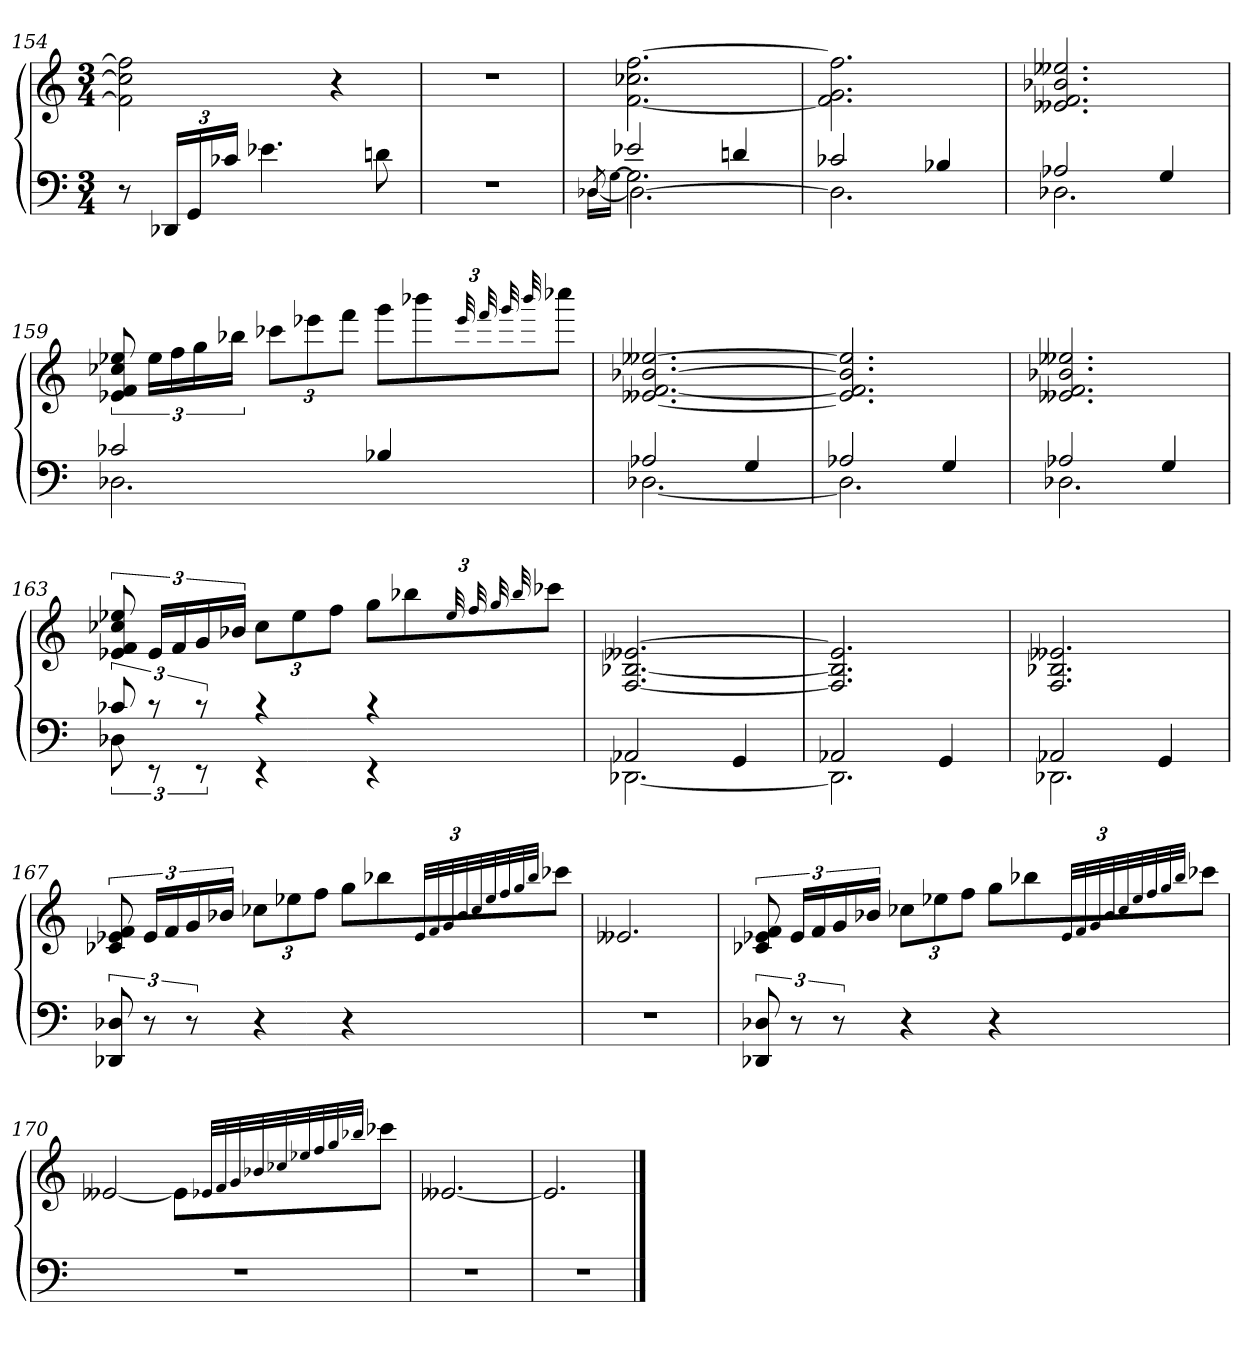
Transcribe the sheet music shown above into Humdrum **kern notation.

**kern	**kern
*part1	*part1
*staff2	*staff1
*clefF4	*clefG2
*k[]	*k[]
*M3/4	*M3/4
=154	=154
8r	2f] 2cc-] 2ff]
24DD-XLL	.
24GG	.
24c-XJJ	.
4.e-X	.
.	4r
8dn	.
=155	=155
2.r	2.r
=156	=156
*^	*
.	16qqD-X\LL	.
*	*^	*
.	[16qqG\JJ	[8qD-/	.
2e-X	2.G]	2.D-\_	[2.f 2.cc-X [2.ff
4dn	.	.	.
*	*v	*v	*
=157	=157	=157
2c-X	2.D-]	2.f] 2.g 2.ff]
4B-X	.	.
=158	=158	=158
2A-X	2.D-X	2.e--X 2.f 2.b-X 2.ee--X
4G	.	.
=159	=159	=159
2c-X	2.D-X	12e-X 12f 12cc-X 12ee-X
.	.	24ee-LL
.	.	24ff
.	.	24gg
.	.	24bb-XJJ
.	.	12ccc-XL
.	.	12eee-X
.	.	12fffJ
4B-X	.	12gggL
.	.	12bbb-X
.	.	32qqeee-/
.	.	32qqfff/
.	.	32qqggg/
.	.	32qqbbb-/
.	.	12cccc-XJ
=160	=160	=160
2A-X	[2.D-X	[2.e--X [2.f [2.b-X [2.ee--X
4G	.	.
=161	=161	=161
2A-X	2.D-]	2.e--] 2.f] 2.b-] 2.ee--]
4G	.	.
=162	=162	=162
2A-X	2.D-X	2.e--X 2.f 2.b-X 2.ee--X
4G	.	.
=163	=163	=163
12c-X	12D-X	12e-X 12f 12cc-X 12ee-X
12rc	12rEE	24e-LL
.	.	24f
12rc	12rEE	24g
.	.	24b-XJJ
4rc	4rEE	12cc-L
.	.	12ee-
.	.	12ffJ
4rc	4rEE	12ggL
.	.	12bb-X
.	.	32qqee-/
.	.	32qqff/
.	.	32qqgg/
.	.	32qqbb-/
.	.	12ccc-XJ
=164	=164	=164
2AA-X	[2.DD-X	[2.F [2.B-X [2.e--X
4GG	.	.
=165	=165	=165
2AA-X	2.DD-]	2.F] 2.B-] 2.e--]
4GG	.	.
=166	=166	=166
2AA-X	2.DD-X	2.F 2.B-X 2.e--X
4GG	.	.
*v	*v	*
=167	=167
12DD-X 12D-X	12c-X 12e-X 12f
12r	24e-LL
.	24f
12r	24g
.	24b-XJJ
4r	12cc-XL
.	12ee-X
.	12ffJ
4r	12ggL
.	12bb-X
.	32qqe-LLL
.	32qqf
.	32qqg
.	32qqb-
.	32qqcc-
.	32qqee-
.	32qqff
.	32qqgg
.	32qqbb-JJJ
.	12ccc-XJ
=168	=168
2.r	2.e--X
=169	=169
12DD-X 12D-X	12c-X 12e-X 12f
12r	24e-LL
.	24f
12r	24g
.	24b-XJJ
4r	12cc-XL
.	12ee-X
.	12ffJ
4r	12ggL
.	12bb-X
.	32qqe-LLL
.	32qqf
.	32qqg
.	32qqb-
.	32qqcc-
.	32qqee-
.	32qqff
.	32qqgg
.	32qqbb-JJJ
.	12ccc-XJ
=170	=170
2.r	[2e--X
.	8e--L]
.	32qqe-XLLL
.	32qqf
.	32qqg
.	32qqb-X
.	32qqcc-X
.	32qqee-X
.	32qqff
.	32qqgg
.	32qqbb-XJJJ
.	8ccc-XJ
=171	=171
2.r	[2.e--X
=172	=172
2.r	2.e--]
==	==
*-	*-
